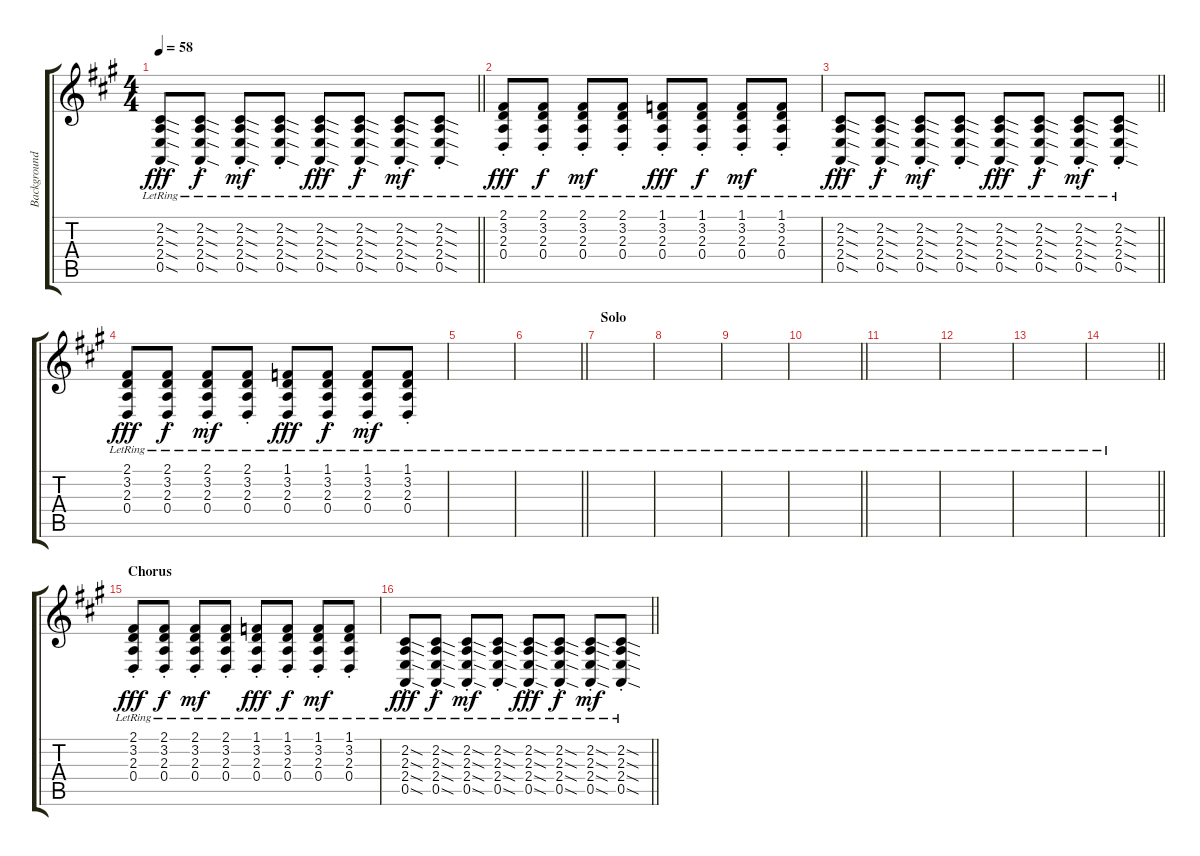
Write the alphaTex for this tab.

\track ("Background Effects" "Background") {instrument lead1square}
\staff {score tabs}
\tuning (E4 B3 G3 D3 A2 E2) {hide}
\ts (4 4)
\tempo 58
\clef g2
\barLineRight lightlight
\ks a
(2.2{sod st lr} 2.3{sod st lr} 2.4{sod st lr} 0.5{sod st lr}).8{dy fff} (2.2{sod st lr} 2.3{sod st lr} 2.4{sod st lr} 0.5{sod st lr}).8{dy f} (2.2{sod st lr} 2.3{sod st lr} 2.4{sod st lr} 0.5{sod st lr}).8{dy mf} (2.2{sod st lr} 2.3{sod st lr} 2.4{sod st lr} 0.5{sod st lr}).8 (2.2{sod st lr} 2.3{sod st lr} 2.4{sod st lr} 0.5{sod st lr}).8{dy fff} (2.2{sod st lr} 2.3{sod st lr} 2.4{sod st lr} 0.5{sod st lr}).8{dy f} (2.2{sod st lr} 2.3{sod st lr} 2.4{sod st lr} 0.5{sod st lr}).8{dy mf} (2.2{sod st lr} 2.3{sod st lr} 2.4{sod st lr} 0.5{sod st lr}).8 |
(2.1{st lr} 3.2{st lr} 2.3{st lr} 0.4{st lr}).8{dy fff} (2.1{st lr} 3.2{st lr} 2.3{st lr} 0.4{st lr}).8{dy f} (2.1{st lr} 3.2{st lr} 2.3{st lr} 0.4{st lr}).8{dy mf} (2.1{st lr} 3.2{st lr} 2.3{st lr} 0.4{st lr}).8 (1.1{st lr} 3.2{st lr} 2.3{st lr} 0.4{st lr}).8{dy fff} (1.1{st lr} 3.2{st lr} 2.3{st lr} 0.4{st lr}).8{dy f} (1.1{st lr} 3.2{st lr} 2.3{st lr} 0.4{st lr}).8{dy mf} (1.1{st lr} 3.2{st lr} 2.3{st lr} 0.4{st lr}).8 |
\barLineRight lightlight
(2.2{sod st lr} 2.3{sod st lr} 2.4{sod st lr} 0.5{sod st lr}).8{dy fff} (2.2{sod st lr} 2.3{sod st lr} 2.4{sod st lr} 0.5{sod st lr}).8{dy f} (2.2{sod st lr} 2.3{sod st lr} 2.4{sod st lr} 0.5{sod st lr}).8{dy mf} (2.2{sod st lr} 2.3{sod st lr} 2.4{sod st lr} 0.5{sod st lr}).8 (2.2{sod st lr} 2.3{sod st lr} 2.4{sod st lr} 0.5{sod st lr}).8{dy fff} (2.2{sod st lr} 2.3{sod st lr} 2.4{sod st lr} 0.5{sod st lr}).8{dy f} (2.2{sod st lr} 2.3{sod st lr} 2.4{sod st lr} 0.5{sod st lr}).8{dy mf} (2.2{sod st lr} 2.3{sod st lr} 2.4{sod st lr} 0.5{sod st lr}).8 |
(2.1{st lr} 3.2{st lr} 2.3{st lr} 0.4{st lr}).8{dy fff} (2.1{st lr} 3.2{st lr} 2.3{st lr} 0.4{st lr}).8{dy f} (2.1{st lr} 3.2{st lr} 2.3{st lr} 0.4{st lr}).8{dy mf} (2.1{st lr} 3.2{st lr} 2.3{st lr} 0.4{st lr}).8 (1.1{st lr} 3.2{st lr} 2.3{st lr} 0.4{st lr}).8{dy fff} (1.1{st lr} 3.2{st lr} 2.3{st lr} 0.4{st lr}).8{dy f} (1.1{st lr} 3.2{st lr} 2.3{st lr} 0.4{st lr}).8{dy mf} (1.1{st lr} 3.2{st lr} 2.3{st lr} 0.4{st lr}).8 |
|
\barLineRight lightlight
|
\section ("" "Solo")
|
|
|
\barLineRight lightlight
|
|
|
|
\barLineRight lightlight
|
\section ("" "Chorus")
(2.1{st lr} 3.2{st lr} 2.3{st lr} 0.4{st lr}).8{dy fff} (2.1{st lr} 3.2{st lr} 2.3{st lr} 0.4{st lr}).8{dy f} (2.1{st lr} 3.2{st lr} 2.3{st lr} 0.4{st lr}).8{dy mf} (2.1{st lr} 3.2{st lr} 2.3{st lr} 0.4{st lr}).8 (1.1{st lr} 3.2{st lr} 2.3{st lr} 0.4{st lr}).8{dy fff} (1.1{st lr} 3.2{st lr} 2.3{st lr} 0.4{st lr}).8{dy f} (1.1{st lr} 3.2{st lr} 2.3{st lr} 0.4{st lr}).8{dy mf} (1.1{st lr} 3.2{st lr} 2.3{st lr} 0.4{st lr}).8 |
\barLineRight lightlight
(2.2{sod st lr} 2.3{sod st lr} 2.4{sod st lr} 0.5{sod st lr}).8{dy fff} (2.2{sod st lr} 2.3{sod st lr} 2.4{sod st lr} 0.5{sod st lr}).8{dy f} (2.2{sod st lr} 2.3{sod st lr} 2.4{sod st lr} 0.5{sod st lr}).8{dy mf} (2.2{sod st lr} 2.3{sod st lr} 2.4{sod st lr} 0.5{sod st lr}).8 (2.2{sod st lr} 2.3{sod st lr} 2.4{sod st lr} 0.5{sod st lr}).8{dy fff} (2.2{sod st lr} 2.3{sod st lr} 2.4{sod st lr} 0.5{sod st lr}).8{dy f} (2.2{sod st lr} 2.3{sod st lr} 2.4{sod st lr} 0.5{sod st lr}).8{dy mf} (2.2{sod st lr} 2.3{sod st lr} 2.4{sod st lr} 0.5{sod st lr}).8
